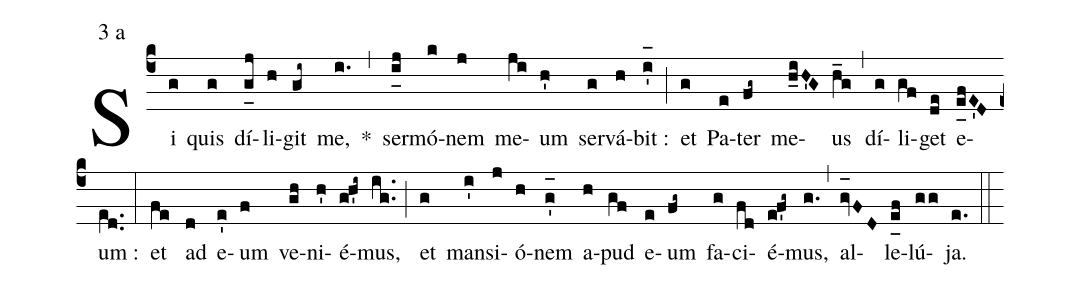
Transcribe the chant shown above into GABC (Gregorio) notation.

mode:3 a;
%%
(c4) Si(g) quis(g) dí(g_[uh:l]j)li(h)git(gi~) me,(i.) *(,) ser(i_[uh:l]j)mó(k)nem(j) me(ji)um(h') ser(g)vá(h)bit :(i'_[oh:h]) (;) et(g) Pa(e)ter(fg~) me(h_iH'G)us(h_g) (,) dí(g)li(gf)get(de) e(e_[uh:l]fE'D)um :(e[ll:1]d..) (:) et(fe) ad(d) e(e')um(f) ve(gh)ni(h')é(gh'i~)mus,(ig..) (;) et(g) man(i')si(j)ó(h)nem(g'_[oh:h]) a(h)pud(gf) e(e)um(fg~) fa(g)ci(fd)é(ef'g~)mus,(g.) (,) al(gv_[oh:h]FD)le(e_[uh:l]f)lú(gg)ja.(e.) (::)
